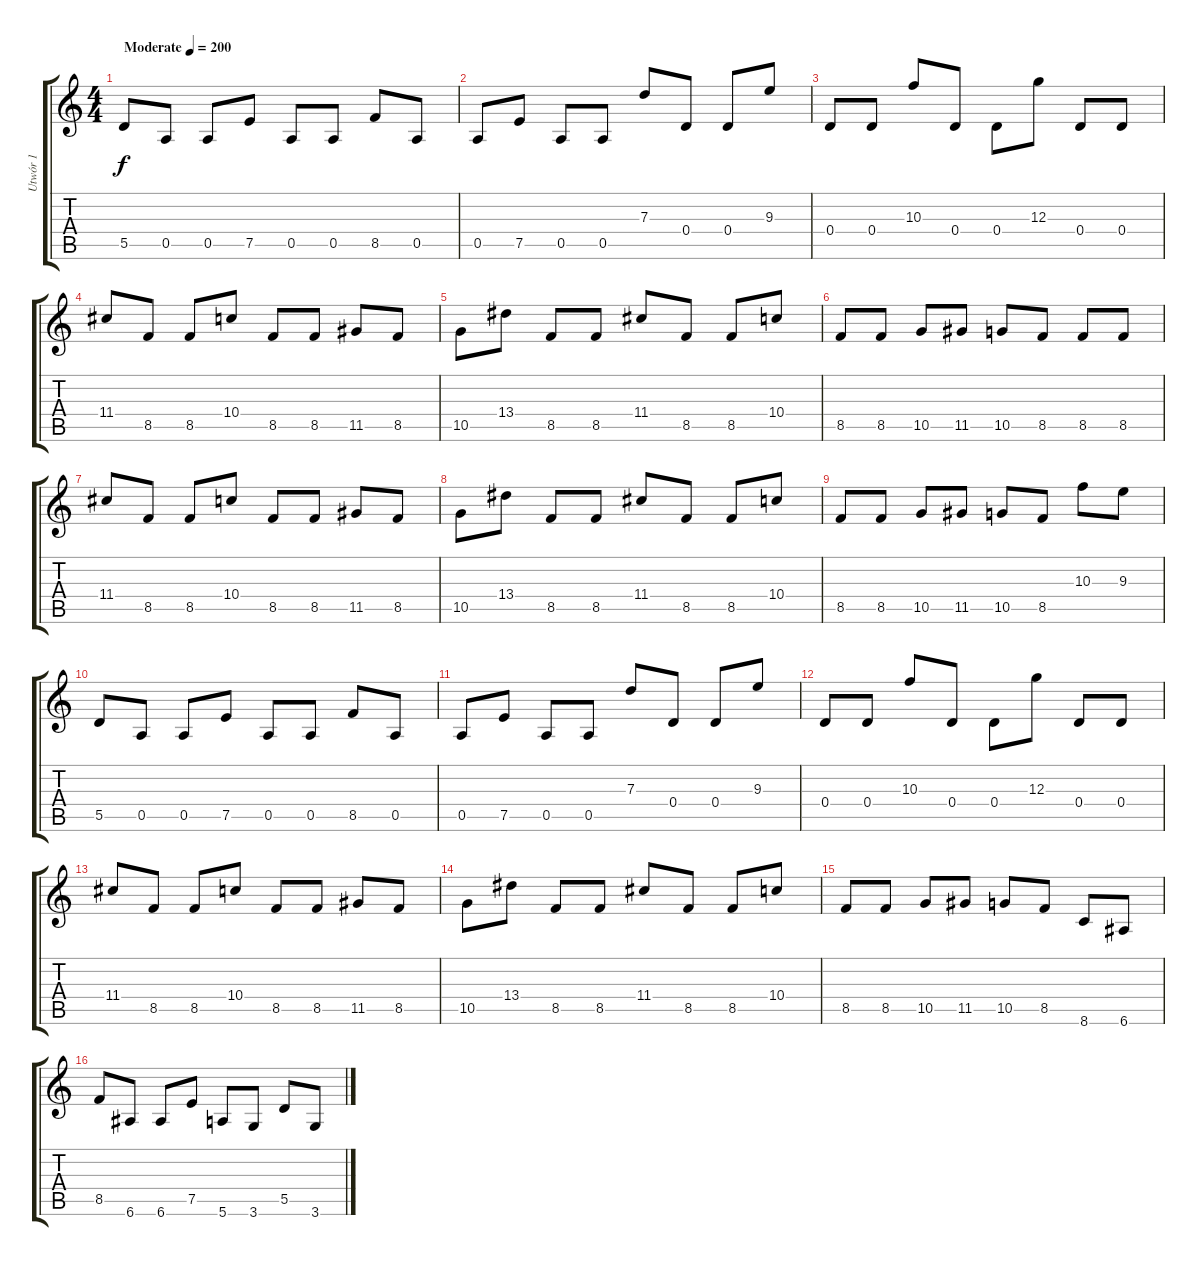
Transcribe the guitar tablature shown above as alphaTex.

\track ("Utwór 1" "Utwór 1") {instrument distortionguitar}
\staff {score tabs}
\tuning (E4 B3 G3 D3 A2 E2) {hide}
\ts (4 4)
\tempo (200 "Moderate")
\clef g2
\ks c
5.5.8{dy f instrument distortionguitar} 0.5.8 0.5.8 7.5.8 0.5.8 0.5.8 8.5.8 0.5.8 |
0.5.8 7.5.8 0.5.8 0.5.8 7.3.8 0.4.8 0.4.8 9.3.8 |
0.4.8 0.4.8 10.3.8 0.4.8 0.4.8 12.3.8 0.4.8 0.4.8 |
11.4.8 8.5.8 8.5.8 10.4.8 8.5.8 8.5.8 11.5.8 8.5.8 |
10.5.8 13.4.8 8.5.8 8.5.8 11.4.8 8.5.8 8.5.8 10.4.8 |
8.5.8 8.5.8 10.5.8 11.5.8 10.5.8 8.5.8 8.5.8 8.5.8 |
11.4.8 8.5.8 8.5.8 10.4.8 8.5.8 8.5.8 11.5.8 8.5.8 |
10.5.8 13.4.8 8.5.8 8.5.8 11.4.8 8.5.8 8.5.8 10.4.8 |
8.5.8 8.5.8 10.5.8 11.5.8 10.5.8 8.5.8 10.3.8 9.3.8 |
5.5.8 0.5.8 0.5.8 7.5.8 0.5.8 0.5.8 8.5.8 0.5.8 |
0.5.8 7.5.8 0.5.8 0.5.8 7.3.8 0.4.8 0.4.8 9.3.8 |
0.4.8 0.4.8 10.3.8 0.4.8 0.4.8 12.3.8 0.4.8 0.4.8 |
11.4.8 8.5.8 8.5.8 10.4.8 8.5.8 8.5.8 11.5.8 8.5.8 |
10.5.8 13.4.8 8.5.8 8.5.8 11.4.8 8.5.8 8.5.8 10.4.8 |
8.5.8 8.5.8 10.5.8 11.5.8 10.5.8 8.5.8 8.6.8 6.6.8 |
8.5.8 6.6.8 6.6.8 7.5.8 5.6.8 3.6.8 5.5.8 3.6.8
